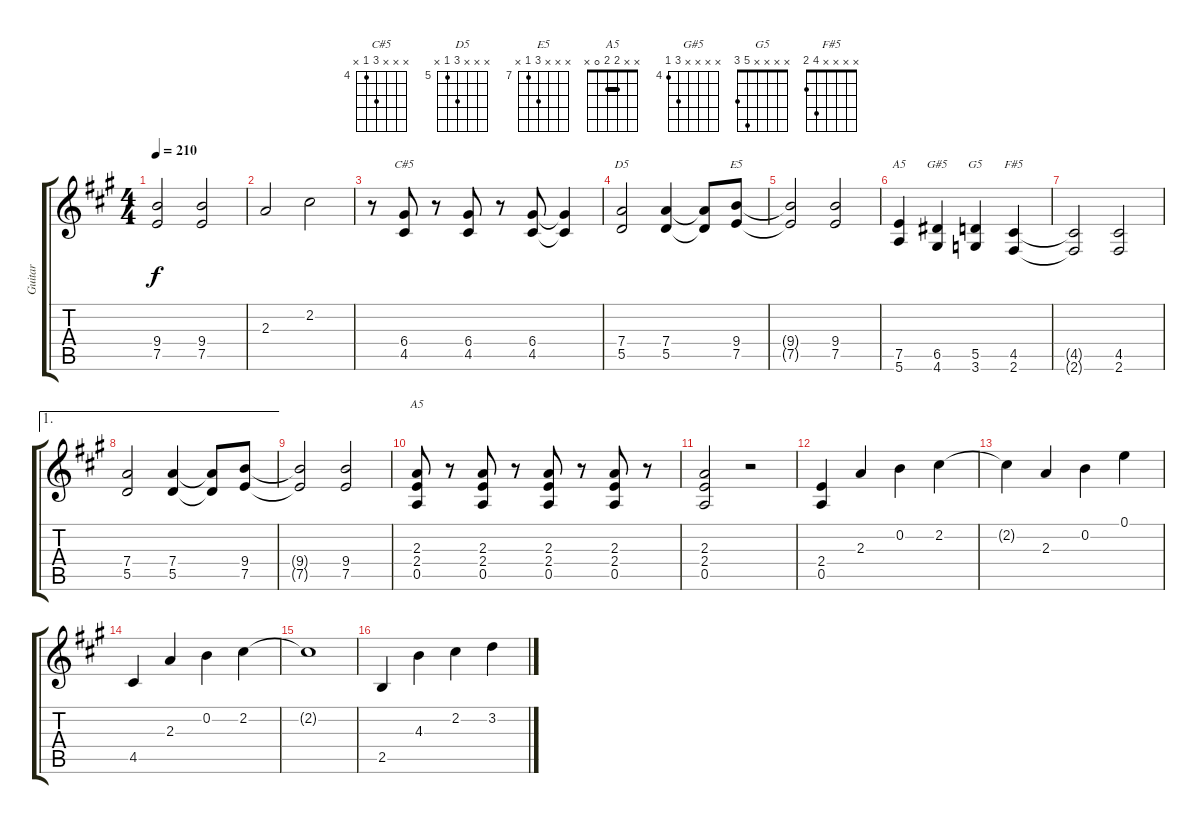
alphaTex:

\track ("Guitar" "Guitar") {instrument distortionguitar}
\staff {score tabs}
\tuning (E4 B3 G3 D3 A2 E2) {hide}
\chord ("C#5" x x x 6 4 x) {firstfret 4}
\chord ("D5" x x x 7 5 x) {firstfret 5}
\chord ("E5" x x x 9 7 x) {firstfret 7}
\chord ("A5" x x x x 7 5) {firstfret 5}
\chord ("G#5" x x x x 6 4) {firstfret 4}
\chord ("G5" x x x x 5 3)
\chord ("F#5" x x x x 4 2)
\chord ("A5" x x 2 2 0 x) {barre 2}
\ts (4 4)
\tempo 210
\clef g2
\ks a
(9.4{t} 7.5{t}).2{dy f} (9.4 7.5).2 |
2.3.2 2.2.2 |
r.8 (6.4 4.5).8{ch "C#5"} r.8 (6.4 4.5).8 r.8 (6.4 4.5).8 (6.4{t} 4.5{t}).4 |
(7.4 5.5).2{ch "D5"} (7.4 5.5).4 (7.4{t} 5.5{t}).8 (9.4 7.5).8{ch "E5"} |
(9.4{t} 7.5{t}).2 (9.4 7.5).2 |
(7.5 5.6).4{ch "A5"} (6.5 4.6).4{ch "G#5"} (5.5 3.6).4{ch "G5"} (4.5 2.6).4{ch "F#5"} |
(4.5{t} 2.6{t}).2 (4.5 2.6).2 |
\ae 1
(7.4 5.5).2 (7.4 5.5).4 (7.4{t} 5.5{t}).8 (9.4 7.5).8 |
(9.4{t} 7.5{t}).2 (9.4 7.5).2 |
(2.3 2.4 0.5).8{ch "A5"} r.8 (2.3 2.4 0.5).8 r.8 (2.3 2.4 0.5).8 r.8 (2.3 2.4 0.5).8 r.8 |
(2.3 2.4 0.5).2 r.2 |
(2.4 0.5).4 2.3.4 0.2.4 2.2.4 |
2.2{t}.4 2.3.4 0.2.4 0.1.4 |
4.5.4 2.3.4 0.2.4 2.2.4 |
2.2{t}.1 |
2.5.4 4.3.4 2.2.4 3.2.4
